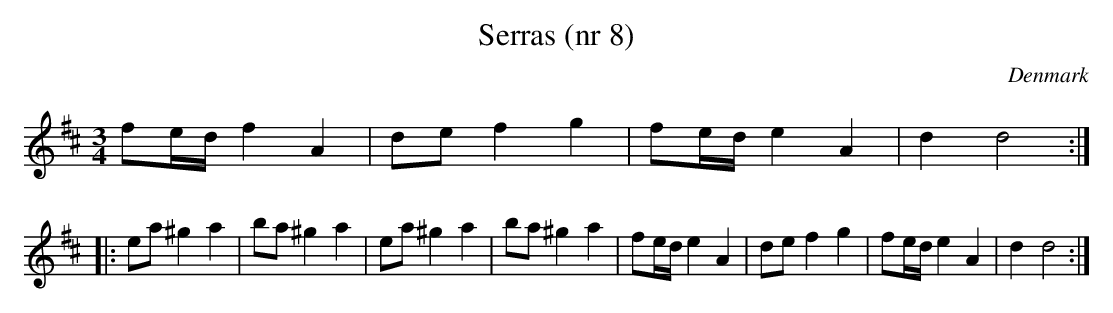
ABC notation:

X:1
T:Serras (nr 8)
M:3/4
O:Denmark
K:D
fe/d/ f2 A2 | de f2  g2 | fe/d/ e2  A2 | d2 d4::
ea   ^g2 a2 | ba ^g2 a2 | ea    ^g2 a2 | ba ^g2 a2 |\
fe/d/ e2 A2 | de f2  g2 | fe/d/ e2  A2 | d2 d4 :|
